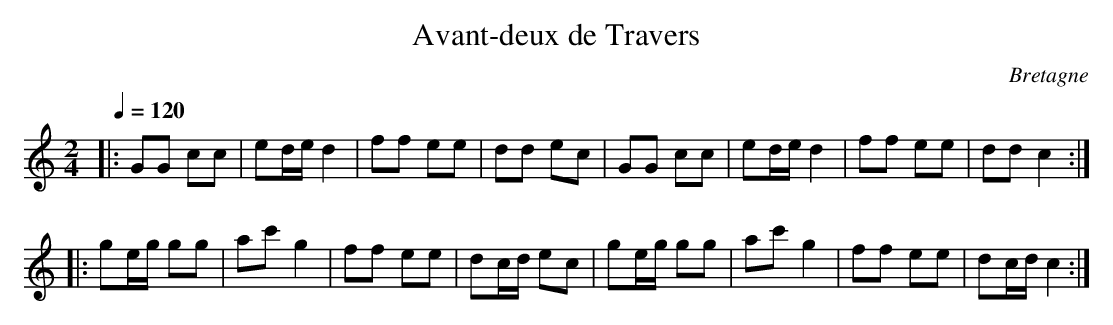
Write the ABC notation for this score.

X:1
T:Avant-deux de Travers
O:Bretagne
M:2/4
L:1/8
Q:1/4=120
K:Cmaj
|:GG cc |ed/2e/2 d2|ff ee|dd ec |GG cc |ed/2e/2 d2|ff ee|dd c2 :|
|:ge/2g/2 gg|ac' g2 |ff ee|dc/2d/2 ec |ge/2g/2 gg|ac' g2 |ff ee|dc/2d/2 c2 :|
